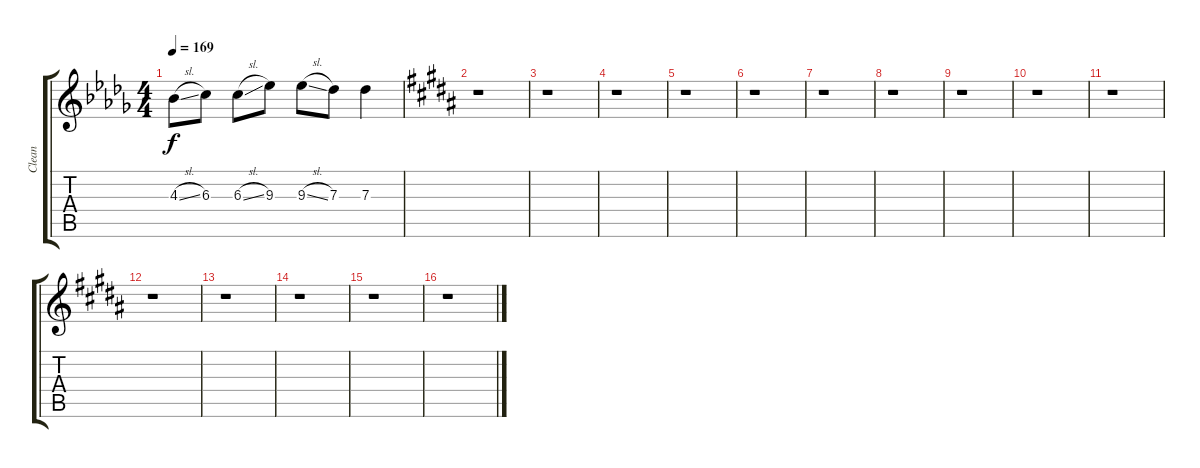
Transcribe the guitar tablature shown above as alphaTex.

\track ("Clean" "Clean") {instrument acousticguitarsteel}
\staff {score tabs}
\tuning (Eb4 Bb3 Gb3 Db3 Ab2 Eb2) {hide}
\ts (4 4)
\tempo 169
\clef g2
\ks db
4.3{sl}.8{dy f} 6.3.8 6.3{sl}.8 9.3.8 9.3{sl}.8 7.3.8 7.3.4 |
\ks b
r.1 |
r.1 |
r.1 |
r.1 |
r.1 |
r.1 |
r.1 |
r.1 |
r.1 |
r.1 |
r.1 |
r.1 |
r.1 |
r.1 |
r.1
